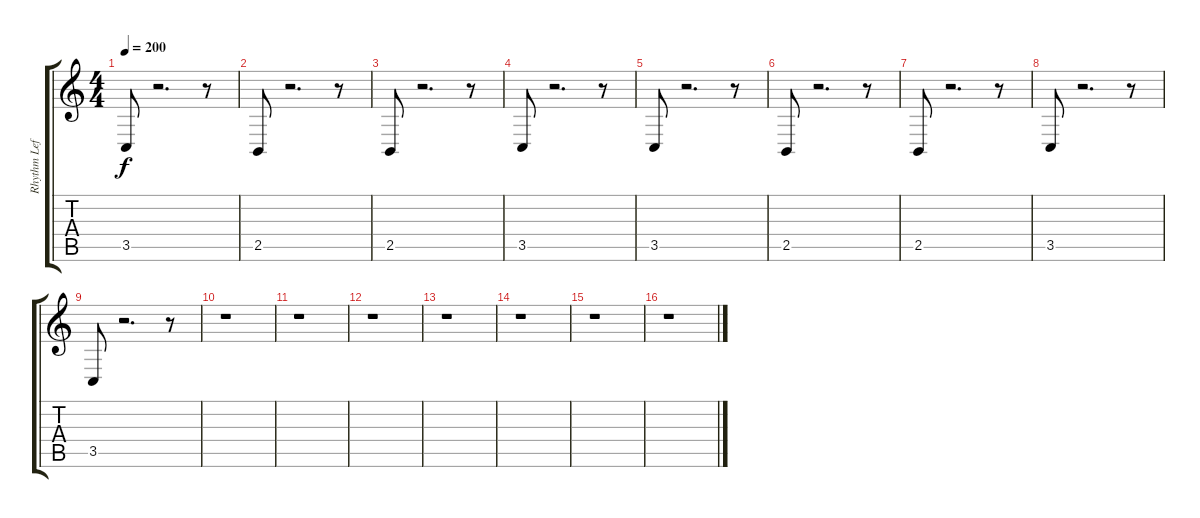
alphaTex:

\track ("Rhythm Left" "Rhythm Lef") {instrument agogo}
\staff {score tabs}
\tuning (E4 B3 G3 D3 A2 E2) {hide}
\ts (4 4)
\tempo 200
\clef g2
\ks c
3.5.8{dy f} r.2{d} r.8 |
2.5.8 r.2{d} r.8 |
2.5.8 r.2{d} r.8 |
3.5.8 r.2{d} r.8 |
3.5.8 r.2{d} r.8 |
2.5.8 r.2{d} r.8 |
2.5.8 r.2{d} r.8 |
3.5.8 r.2{d} r.8 |
3.5.8 r.2{d} r.8 |
r.1 |
r.1 |
r.1 |
r.1 |
r.1 |
r.1 |
r.1
